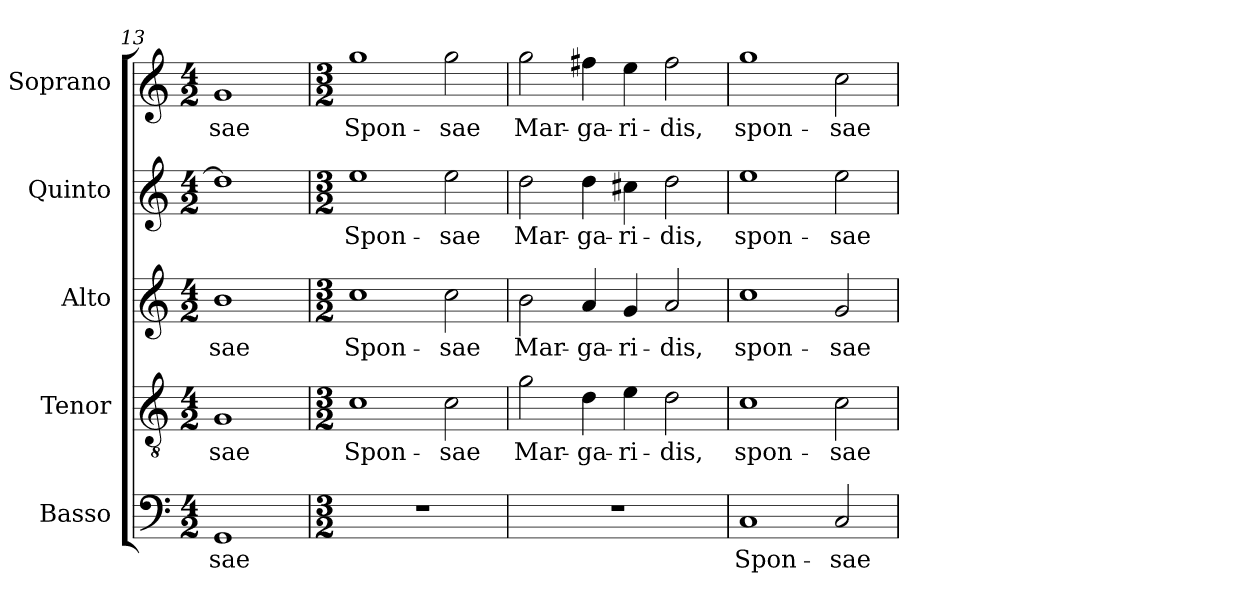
**kern	**text	**kern	**text	**kern	**text	**kern	**text	**kern	**text
*part5	*part5	*part4	*part4	*part3	*part3	*part2	*part2	*part1	*part1
*staff5	*staff5	*staff4	*staff4	*staff3	*staff3	*staff2	*staff2	*staff1	*staff1
*I"Basso	*	*I"Tenor	*	*I"Alto	*	*I"Quinto	*	*I"Soprano	*
*I'B.	*	*I'T.	*	*I'A.	*	*I'Q.	*	*I'S.	*
*clefF4	*	*clefGv2	*	*clefG2	*	*clefG2	*	*clefG2	*
*	*	*ITrd7c12	*	*	*	*	*	*	*
*k[]	*	*k[]	*	*k[]	*	*k[]	*	*k[]	*
*C:	*	*C:	*	*C:	*	*C:	*	*C:	*
*M4/2	*	*M4/2	*	*M4/2	*	*M4/2	*	*M4/2	*
=13	=13	=13	=13	=13	=13	=13	=13	=13	=13
!	!LO:LY:b:color=#000000	!	!	!	!	!	!	!	!
!	!	!	!LO:LY:b:color=#000000	!	!	!	!	!	!
!	!	!	!	!	!LO:LY:b:color=#000000	!	!	!	!
!	!	!	!	!	!	!	!	!	!LO:LY:b:color=#000000
1GGi	-sae	1GGi	-sae	1bi	-sae	1ddi]	.	1gi	-sae
=14	=14	=14	=14	=14	=14	=14	=14	=14	=14
*M3/2	*	*M3/2	*	*M3/2	*	*M3/2	*	*M3/2	*
!LO:N:vis=1	!	!	!	!	!	!	!	!	!
!	!	!	!LO:LY:b:color=#000000	!	!	!	!	!	!
!	!	!	!	!	!LO:LY:b:color=#000000	!	!	!	!
!	!	!	!	!	!	!	!LO:LY:b:color=#000000	!	!
!	!	!	!	!	!	!	!	!	!LO:LY:b:color=#000000
1.r	.	1Ci	Spon-	1cci	Spon-	1eei	Spon-	1ggi	Spon-
!	!	!	!LO:LY:b:color=#000000	!	!	!	!	!	!
!	!	!	!	!	!LO:LY:b:color=#000000	!	!	!	!
!	!	!	!	!	!	!	!LO:LY:b:color=#000000	!	!
!	!	!	!	!	!	!	!	!	!LO:LY:b:color=#000000
.	.	2Ci\	-sae	2cci\	-sae	2eei\	-sae	2ggi\	-sae
!!LO:PB:g=z
=15	=15	=15	=15	=15	=15	=15	=15	=15	=15
!LO:N:vis=1	!	!	!	!	!	!	!	!	!
!	!	!	!LO:LY:b:color=#000000	!	!	!	!	!	!
!	!	!	!	!	!LO:LY:b:color=#000000	!	!	!	!
!	!	!	!	!	!	!	!LO:LY:b:color=#000000	!	!
!	!	!	!	!	!	!	!	!	!LO:LY:b:color=#000000
1.r	.	2Gi\	Mar-	2bi\	Mar-	2ddi\	Mar-	2ggi\	Mar-
!	!	!	!LO:LY:b:color=#000000	!	!	!	!	!	!
!	!	!	!	!	!LO:LY:b:color=#000000	!	!	!	!
!	!	!	!	!	!	!	!LO:LY:b:color=#000000	!	!
!	!	!	!	!	!	!	!	!	!LO:LY:b:color=#000000
.	.	4Di\	-ga-	4ai/	-ga-	4ddi\	-ga-	4ff#Xi\	-ga-
!	!	!	!LO:LY:b:color=#000000	!	!	!	!	!	!
!	!	!	!	!	!LO:LY:b:color=#000000	!	!	!	!
!	!	!	!	!	!	!	!LO:LY:b:color=#000000	!	!
!	!	!	!	!	!	!	!	!	!LO:LY:b:color=#000000
.	.	4Ei\	-ri-	4gi/	-ri-	4cc#Xi\	-ri-	4eei\	-ri-
!	!	!	!LO:LY:b:color=#000000	!	!	!	!	!	!
!	!	!	!	!	!LO:LY:b:color=#000000	!	!	!	!
!	!	!	!	!	!	!	!LO:LY:b:color=#000000	!	!
!	!	!	!	!	!	!	!	!	!LO:LY:b:color=#000000
.	.	2Di\	-dis,	2ai/	-dis,	2ddi\	-dis,	2ff#i\	-dis,
=16	=16	=16	=16	=16	=16	=16	=16	=16	=16
!	!LO:LY:b:color=#000000	!	!	!	!	!	!	!	!
!	!	!	!LO:LY:b:color=#000000	!	!	!	!	!	!
!	!	!	!	!	!LO:LY:b:color=#000000	!	!	!	!
!	!	!	!	!	!	!	!LO:LY:b:color=#000000	!	!
!	!	!	!	!	!	!	!	!	!LO:LY:b:color=#000000
1Ci	Spon-	1Ci	spon-	1cci	spon-	1eei	spon-	1ggi	spon-
!	!LO:LY:b:color=#000000	!	!	!	!	!	!	!	!
!	!	!	!LO:LY:b:color=#000000	!	!	!	!	!	!
!	!	!	!	!	!LO:LY:b:color=#000000	!	!	!	!
!	!	!	!	!	!	!	!LO:LY:b:color=#000000	!	!
!	!	!	!	!	!	!	!	!	!LO:LY:b:color=#000000
2Ci/	-sae	2Ci\	-sae	2gi/	-sae	2eei\	-sae	2cci\	-sae
=	=	=	=	=	=	=	=	=	=
*-	*-	*-	*-	*-	*-	*-	*-	*-	*-
